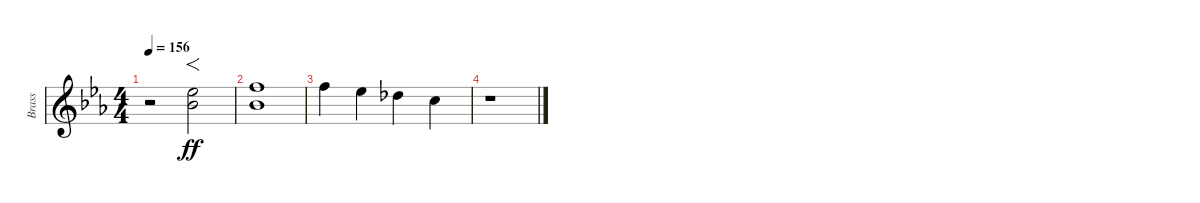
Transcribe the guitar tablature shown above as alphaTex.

\track ("Brass" "Brass") {instrument tuba}
\staff {score}
\tuning (D4 A3 F3 C3 G2 D2) {hide}
\ts (4 4)
\tempo 156
\clef g2
\ks cminor
r.2{dy fff} (13.1 13.2).2{f dy ff} |
(15.1 13.2).1 |
15.1.4 13.1.4 11.1.4 10.1.4 |
r.1
